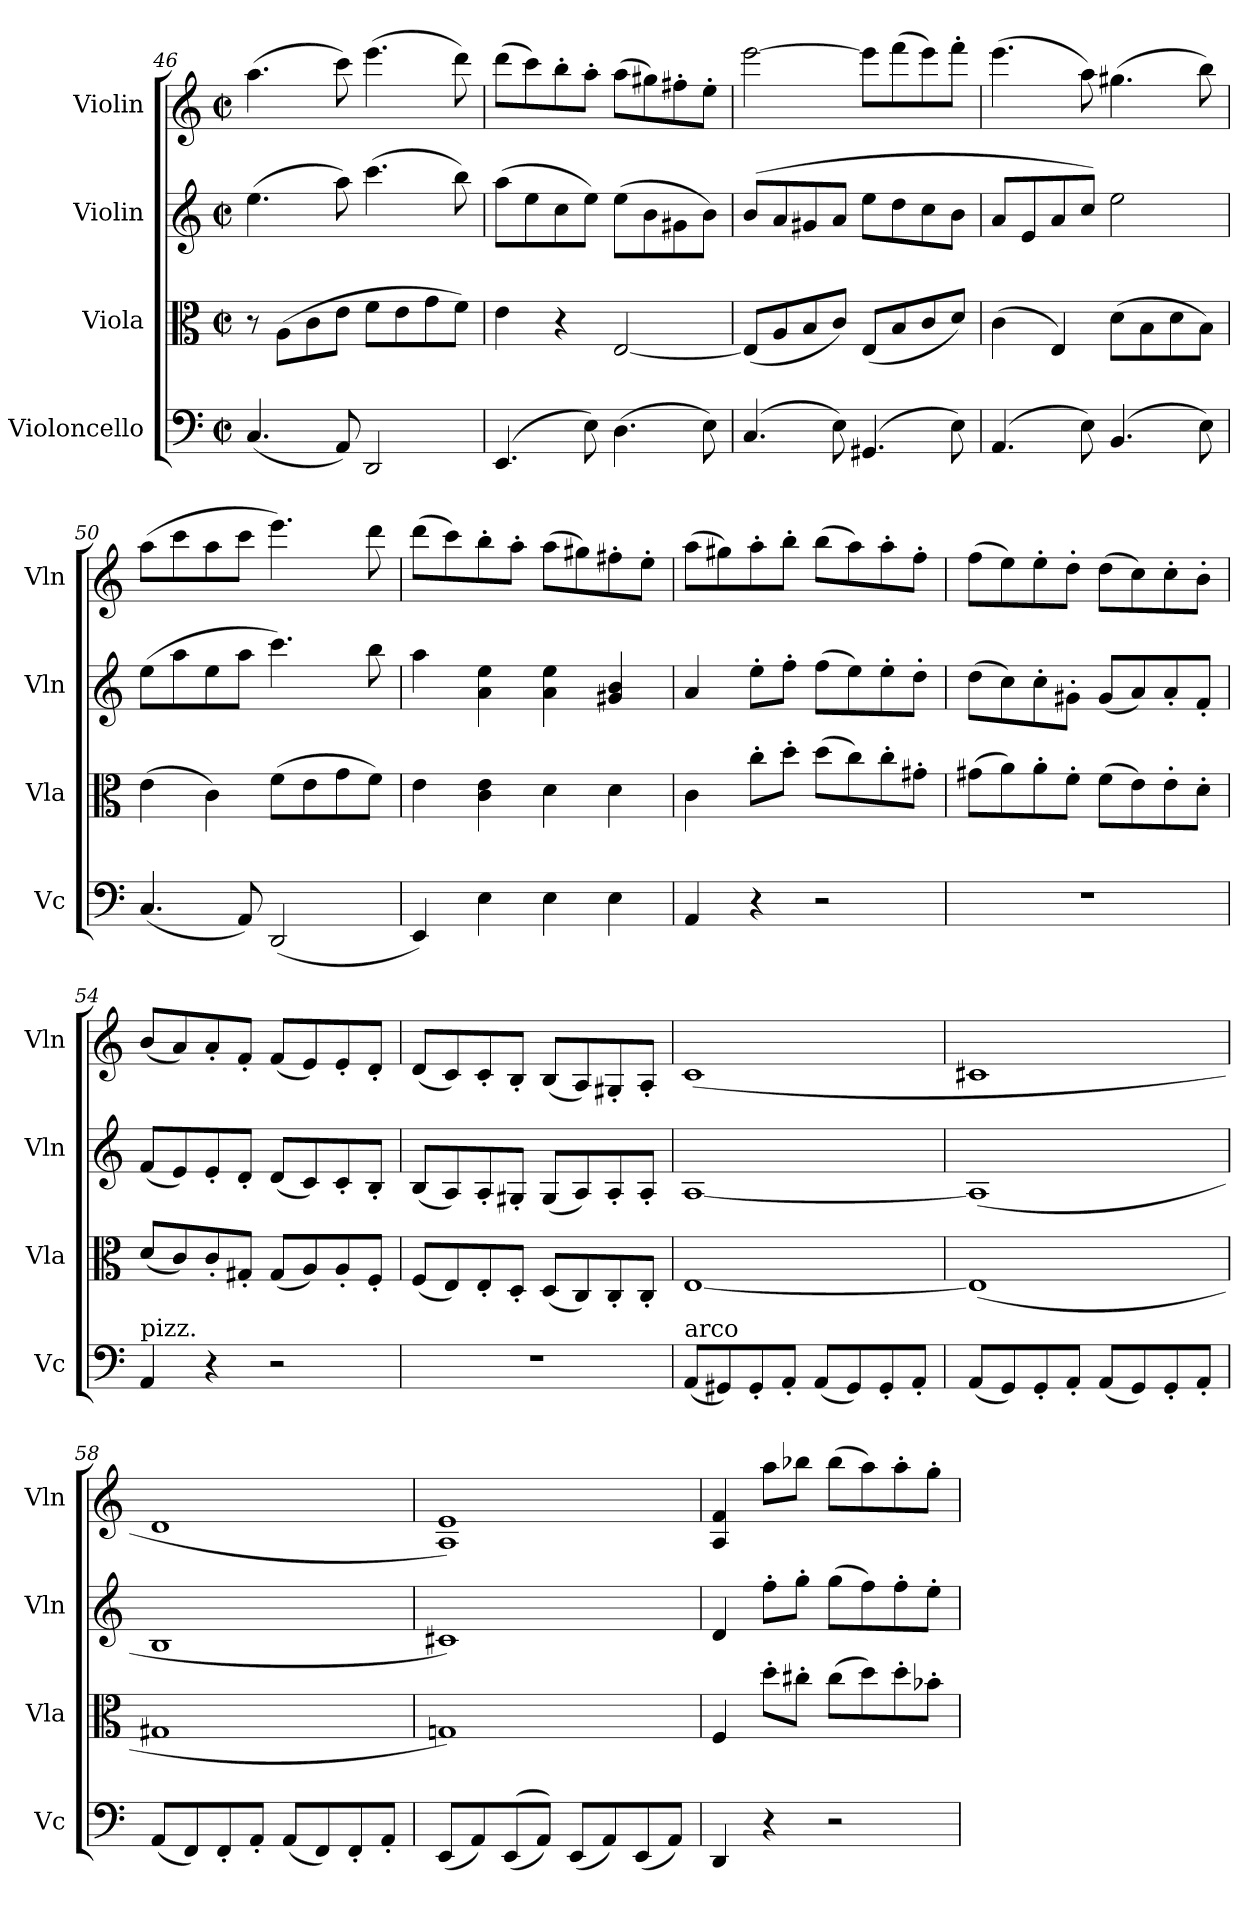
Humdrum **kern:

**kern	**kern	**kern	**kern
*part4	*part3	*part2	*part1
*staff4	*staff3	*staff2	*staff1
*I"Violoncello	*I"Viola	*I"Violin	*I"Violin
*I'Vc	*I'Vla	*I'Vln	*I'Vln
*clefF4	*clefC3	*clefG2	*clefG2
*k[]	*k[]	*k[]	*k[]
*M2/2	*M2/2	*M2/2	*M2/2
*met(c|)	*met(c|)	*met(c|)	*met(c|)
=46	=46	=46	=46
(4.C/	8r	(4.ee\	(4.aa\
.	(8A\L	.	.
.	8c\	.	.
8AA/)	8e\J	8aa\)	8ccc\)
2DD/	8f\L	(4.ccc\	(4.eee\
.	8e\	.	.
.	8g\	.	.
.	8f\J)	8bb\)	8ddd\)
=47	=47	=47	=47
(4.EE/	4e\	(8aa\L	(8ddd\L
.	.	8ee\	8ccc\)
.	4r	8cc\	8bb'\
8E\)	.	8ee\J)	8aa'\J
(4.D\	[2E/	(8ee\L	(8aa\L
.	.	8b\	8gg#X\)
.	.	8g#X\	8ff#X'\
8E\)	.	8b\J)	8ee'\J
=48	=48	=48	=48
(4.C/	(8E/L]	(8b/L	[2eee\
.	8A/	8a/	.
.	8B/	8g#X/	.
8E\)	8c/J)	8a/J	.
(4.GG#X/	(8E/L	8ee\L	8eee\L]
.	8B/	8dd\	(8fff\
.	8c/	8cc\	8eee\)
8E\)	8d/J)	8b\J	8fff'\J
=49	=49	=49	=49
(4.AA/	(4c\	8a/L	(4.eee\
.	.	8e/	.
.	4E/)	8a/	.
8E\)	.	8cc/J)	8aa\)
(4.BB/	(8d\L	2ee\	(4.gg#X\
.	8B\	.	.
.	8d\	.	.
8E\)	8B\J)	.	8bb\)
=50	=50	=50	=50
(4.C/	(4e\	(8ee\L	(8aa\L
.	.	8aa\	8ccc\
.	4c\)	8ee\	8aa\
8AA/)	.	8aa\J	8ccc\J
(2DD/	(8f\L	4.ccc\)	4.eee\)
.	8e\	.	.
.	8g\	.	.
.	8f\J)	8bb\	8ddd\
=51	=51	=51	=51
4EE/)	4e\	4aa\	(8ddd\L
.	.	.	8ccc\)
4E\	4c\ 4e\	4a\ 4ee\	8bb'\
.	.	.	8aa'\J
4E\	4d\	4a\ 4ee\	(8aa\L
.	.	.	8gg#X\)
4E\	4d\	4g#X/ 4b/	8ff#X'\
.	.	.	8ee'\J
=52	=52	=52	=52
4AA/	4c\	4a/	(8aa\L
.	.	.	8gg#X\)
4r	8cc'\L	8ee'\L	8aa'\
.	8dd'\J	8ff'\J	8bb'\J
2r	(8dd\L	(8ff\L	(8bb\L
.	8cc\)	8ee\)	8aa\)
.	8cc'\	8ee'\	8aa'\
.	8g#X'\J	8dd'\J	8ff'\J
=53	=53	=53	=53
1r	(8g#X\L	(8dd\L	(8ff\L
.	8a\)	8cc\)	8ee\)
.	8a'\	8cc'\	8ee'\
.	8f'\J	8g#X'\J	8dd'\J
.	(8f\L	(8g#/L	(8dd\L
.	8e\)	8a/)	8cc\)
.	8e'\	8a'/	8cc'\
.	8d'\J	8f'/J	8b'\J
=54	=54	=54	=54
!LO:TX:a:t=pizz.	!	!	!
4AA/	(8d/L	(8f/L	(8b/L
.	8c/)	8e/)	8a/)
4r	8c'/	8e'/	8a'/
.	8G#X'/J	8d'/J	8f'/J
2r	(8G#/L	(8d/L	(8f/L
.	8A/)	8c/)	8e/)
.	8A'/	8c'/	8e'/
.	8F'/J	8B'/J	8d'/J
=55	=55	=55	=55
1r	(8F/L	(8B/L	(8d/L
.	8E/)	8A/)	8c/)
.	8E'/	8A'/	8c'/
.	8D'/J	8G#X'/J	8B'/J
.	(8D/L	(8G#/L	(8B/L
.	8C/)	8A/)	8A/)
.	8C'/	8A'/	8G#X'/
.	8C'/J	8A'/J	8A'/J
=56	=56	=56	=56
!LO:TX:a:t=arco	!	!	!
(8AA/L	[1E	[1A	(1c
8GG#X/)	.	.	.
8GG#'/	.	.	.
8AA'/J	.	.	.
(8AA/L	.	.	.
8GG#/)	.	.	.
8GG#'/	.	.	.
8AA'/J	.	.	.
=57	=57	=57	=57
(8AA/L	(1E]	(1A]	1c#X
8GG/)	.	.	.
8GG'/	.	.	.
8AA'/J	.	.	.
(8AA/L	.	.	.
8GG/)	.	.	.
8GG'/	.	.	.
8AA'/J	.	.	.
=58	=58	=58	=58
(8AA/L	1G#X	1B	1d
8FF/)	.	.	.
8FF'/	.	.	.
8AA'/J	.	.	.
(8AA/L	.	.	.
8FF/)	.	.	.
8FF'/	.	.	.
8AA'/J	.	.	.
=59	=59	=59	=59
(8EE/L	1Gn)	1c#X)	1A 1e)
8AA/)	.	.	.
((8EE/	.	.	.
8AA/J))	.	.	.
(8EE/L	.	.	.
8AA/)	.	.	.
(8EE/	.	.	.
8AA/J)	.	.	.
=60	=60	=60	=60
4DD/	4F/	4d/	4A/ 4f/
4r	8dd'\L	8ff'\L	8aa\L
.	8cc#X'\J	8gg'\J	8bb-X\J
2r	(8cc#\L	(8gg\L	(8bb-\L
.	8dd\)	8ff\)	8aa\)
.	8dd'\	8ff'\	8aa'\
.	8b-X'\J	8ee'\J	8gg'\J
=	=	=	=
*-	*-	*-	*-
